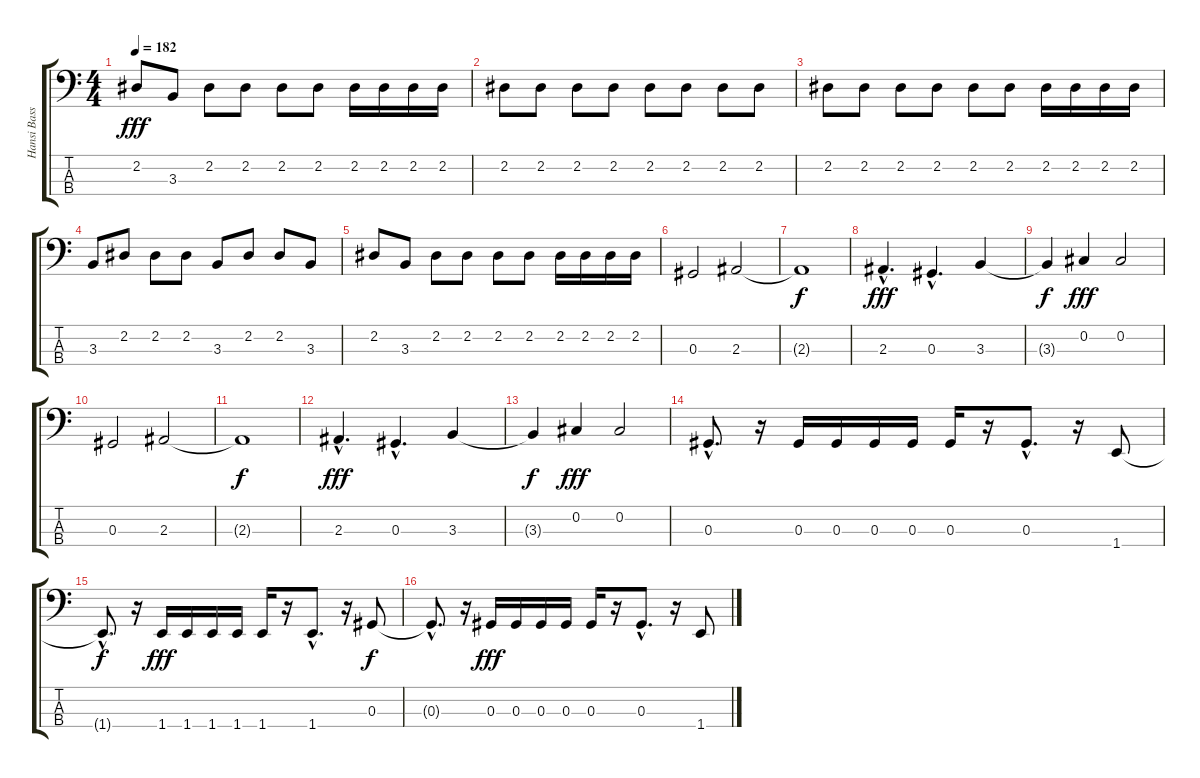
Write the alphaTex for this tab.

\track ("Hansi Bass" "Hansi Bass") {instrument electricbasspick}
\staff {score tabs}
\tuning (Gb2 Db2 Ab1 Eb1) {hide}
\ts (4 4)
\tempo 182
\clef f4
\ks c
2.2.8{dy fff} 3.3.8 2.2.8 2.2.8 2.2.8 2.2.8 2.2.16 2.2.16 2.2.16 2.2.16 |
2.2.8 2.2.8 2.2.8 2.2.8 2.2.8 2.2.8 2.2.8 2.2.8 |
2.2.8 2.2.8 2.2.8 2.2.8 2.2.8 2.2.8 2.2.16 2.2.16 2.2.16 2.2.16 |
3.3.8 2.2.8 2.2.8 2.2.8 3.3.8 2.2.8 2.2.8 3.3.8 |
2.2.8 3.3.8 2.2.8 2.2.8 2.2.8 2.2.8 2.2.16 2.2.16 2.2.16 2.2.16 |
0.3.2 2.3.2 |
2.3{t}.1{dy f} |
2.3{hac}.4{d dy fff} 0.3{hac}.4{d} 3.3.4 |
3.3{t}.4{dy f} 0.2.4{dy fff} 0.2.2 |
0.3.2 2.3.2 |
2.3{t}.1{dy f} |
2.3{hac}.4{d dy fff} 0.3{hac}.4{d} 3.3.4 |
3.3{t}.4{dy f} 0.2.4{dy fff} 0.2.2 |
0.3{hac}.8{d} r.16 0.3.16 0.3.16 0.3.16 0.3.16 0.3.16 r.16 0.3{hac}.8{d} r.16 1.4.8 |
1.4{hac t}.8{d dy f} r.16 1.4.16{dy fff} 1.4.16 1.4.16 1.4.16 1.4.16 r.16 1.4{hac}.8{d} r.16 0.3.8{dy f} |
0.3{hac t}.8{d} r.16 0.3.16{dy fff} 0.3.16 0.3.16 0.3.16 0.3.16 r.16 0.3{hac}.8{d} r.16 1.4.8
